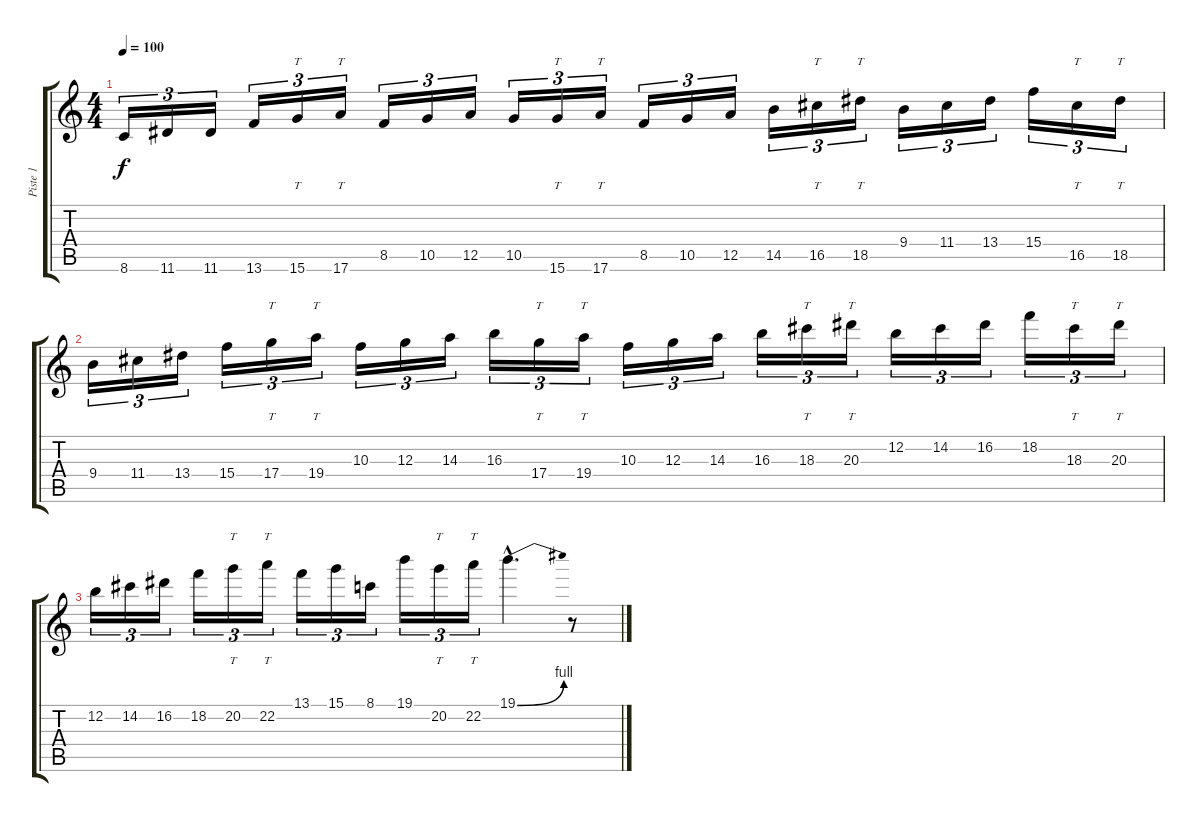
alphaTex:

\track ("Piste 1" "Piste 1") {instrument distortionguitar}
\staff {score tabs}
\tuning (E4 B3 G3 D3 A2 E2) {hide}
\ts (4 4)
\tempo 100
\clef g2
\ks c
8.6.16{tu (3 2) dy f instrument distortionguitar} 11.6.16{tu (3 2)} 11.6.16{tu (3 2)} 13.6.16{tu (3 2)} 15.6.16{tt tu (3 2)} 17.6.16{tt tu (3 2)} 8.5.16{tu (3 2)} 10.5.16{tu (3 2)} 12.5.16{tu (3 2)} 10.5.16{tu (3 2)} 15.6.16{tt tu (3 2)} 17.6.16{tt tu (3 2)} 8.5.16{tu (3 2)} 10.5.16{tu (3 2)} 12.5.16{tu (3 2)} 14.5.16{tu (3 2)} 16.5.16{tt tu (3 2)} 18.5.16{tt tu (3 2)} 9.4.16{tu (3 2)} 11.4.16{tu (3 2)} 13.4.16{tu (3 2)} 15.4.16{tu (3 2)} 16.5.16{tt tu (3 2)} 18.5.16{tt tu (3 2)} |
9.4.16{tu (3 2)} 11.4.16{tu (3 2)} 13.4.16{tu (3 2)} 15.4.16{tu (3 2)} 17.4.16{tt tu (3 2)} 19.4.16{tt tu (3 2)} 10.3.16{tu (3 2)} 12.3.16{tu (3 2)} 14.3.16{tu (3 2)} 16.3.16{tu (3 2)} 17.4.16{tt tu (3 2)} 19.4.16{tt tu (3 2)} 10.3.16{tu (3 2)} 12.3.16{tu (3 2)} 14.3.16{tu (3 2)} 16.3.16{tu (3 2)} 18.3.16{tt tu (3 2)} 20.3.16{tt tu (3 2)} 12.2.16{tu (3 2)} 14.2.16{tu (3 2)} 16.2.16{tu (3 2)} 18.2.16{tu (3 2)} 18.3.16{tt tu (3 2)} 20.3.16{tt tu (3 2)} |
12.2.16{tu (3 2)} 14.2.16{tu (3 2)} 16.2.16{tu (3 2)} 18.2.16{tu (3 2)} 20.2.16{tt tu (3 2)} 22.2.16{tt tu (3 2)} 13.1.16{tu (3 2)} 15.1.16{tu (3 2)} 8.1.16{tu (3 2)} 19.1.16{tu (3 2)} 20.2.16{tt tu (3 2)} 22.2.16{tt tu (3 2)} 19.1{be (bend 0 0 60 4) hac}.4{d} r.8
